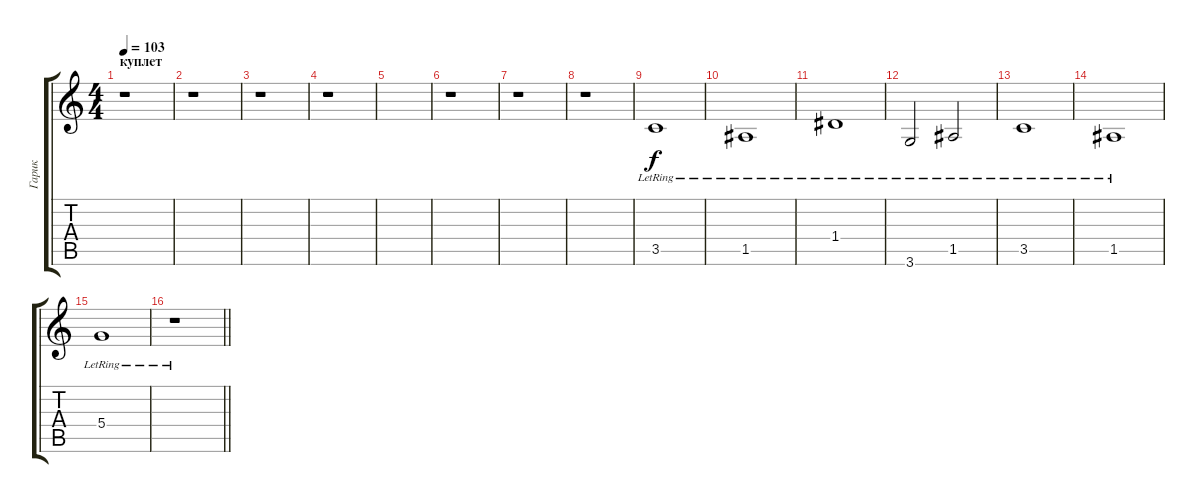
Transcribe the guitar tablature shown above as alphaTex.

\track ("Гарик" "Гарик") {instrument distortionguitar}
\staff {score tabs}
\tuning (E4 B3 G3 D3 A2 E2) {hide}
\ts (4 4)
\section ("" "куплет")
\tempo 103
\clef g2
\ks c
r.1{dy f} |
r.1 |
r.1 |
r.1 |
|
r.1 |
r.1 |
r.1 |
3.5{lr}.1 |
1.5{lr}.1 |
1.4{lr}.1 |
3.6{lr}.2 1.5{lr}.2 |
3.5{lr}.1 |
1.5{lr}.1 |
5.4{lr}.1 |
\barLineRight lightlight
r.1
